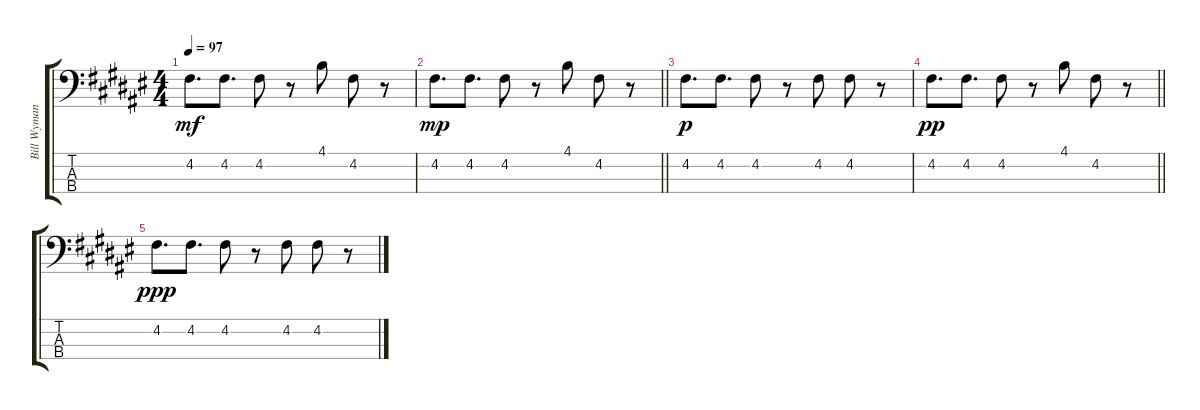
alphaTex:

\track ("Bill Wyman" "Bill Wyman") {instrument electricbassfinger}
\staff {score tabs}
\tuning (G2 D2 A1 E1) {hide}
\ts (4 4)
\tempo 97
\clef f4
\ks f#
4.2.8{d dy mf} 4.2.8{d} 4.2.8 r.8 4.1.8 4.2.8 r.8 |
\barLineRight lightlight
4.2.8{d dy mp} 4.2.8{d} 4.2.8 r.8 4.1.8 4.2.8 r.8 |
4.2.8{d dy p} 4.2.8{d} 4.2.8 r.8 4.2.8 4.2.8 r.8 |
\barLineRight lightlight
4.2.8{d dy pp} 4.2.8{d} 4.2.8 r.8 4.1.8 4.2.8 r.8 |
4.2.8{d dy ppp} 4.2.8{d} 4.2.8 r.8 4.2.8 4.2.8 r.8
